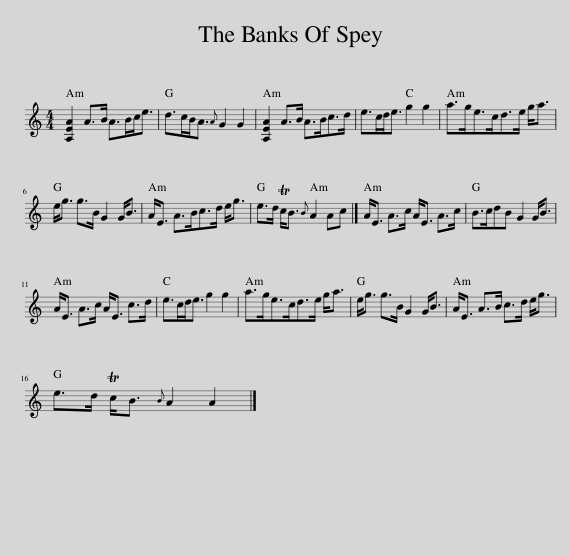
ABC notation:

X:1
L:1/8
M:4/4
I:linebreak $
K:C
V:1 treble
V:1
 [A,EA]2 A>B A>Bc<e | d>cB<A{A} G2 G2 | [A,EA]2 A>B A>Bc>d | e>cd<e g2 g2 | a>ge>cd>e g<a |$ %5
 e<g g>B G2 G<B | A<E A>Bc>d e<g | e>d Tc<B{B} A2 Ac |] A<E A>c A<E A>c | B>cdB G2 G<B |$ %10
 A<E A>c A<E c>d | e>cd<e g2 g2 | a>ge>cd>e g<a | e<g g>B G2 G<B | A<E A>B c>d e<g |$ %15
 e>d Tc<B{B} A2 A2 |] %16
